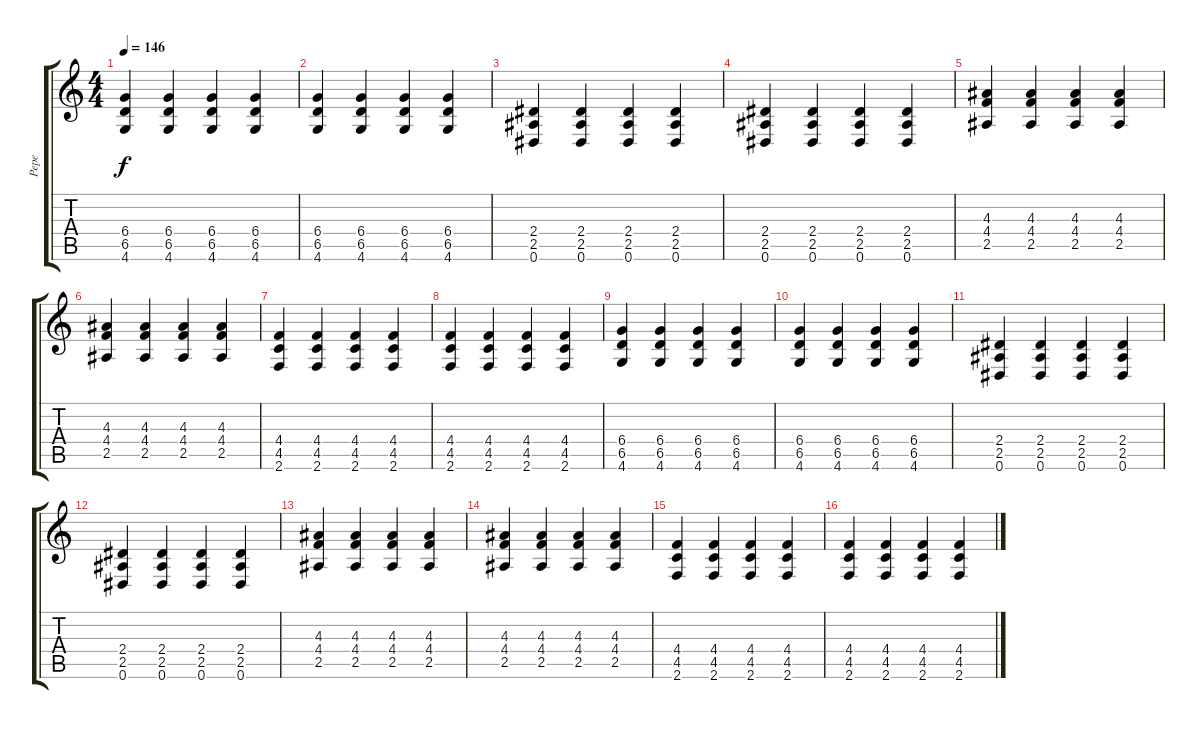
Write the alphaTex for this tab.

\track ("Pepe" "Pepe") {instrument distortionguitar}
\staff {score tabs}
\tuning (Eb4 Bb3 Gb3 Db3 Ab2 Eb2) {hide}
\ts (4 4)
\tempo 146
\clef g2
\ks c
(6.4 6.5 4.6).4{dy f} (6.4 6.5 4.6).4 (6.4 6.5 4.6).4 (6.4 6.5 4.6).4 |
(6.4 6.5 4.6).4 (6.4 6.5 4.6).4 (6.4 6.5 4.6).4 (6.4 6.5 4.6).4 |
(2.4 2.5 0.6).4 (2.4 2.5 0.6).4 (2.4 2.5 0.6).4 (2.4 2.5 0.6).4 |
(2.4 2.5 0.6).4 (2.4 2.5 0.6).4 (2.4 2.5 0.6).4 (2.4 2.5 0.6).4 |
(4.3 4.4 2.5).4 (4.3 4.4 2.5).4 (4.3 4.4 2.5).4 (4.3 4.4 2.5).4 |
(4.3 4.4 2.5).4 (4.3 4.4 2.5).4 (4.3 4.4 2.5).4 (4.3 4.4 2.5).4 |
(4.4 4.5 2.6).4 (4.4 4.5 2.6).4 (4.4 4.5 2.6).4 (4.4 4.5 2.6).4 |
(4.4 4.5 2.6).4 (4.4 4.5 2.6).4 (4.4 4.5 2.6).4 (4.4 4.5 2.6).4 |
(6.4 6.5 4.6).4 (6.4 6.5 4.6).4 (6.4 6.5 4.6).4 (6.4 6.5 4.6).4 |
(6.4 6.5 4.6).4 (6.4 6.5 4.6).4 (6.4 6.5 4.6).4 (6.4 6.5 4.6).4 |
(2.4 2.5 0.6).4 (2.4 2.5 0.6).4 (2.4 2.5 0.6).4 (2.4 2.5 0.6).4 |
(2.4 2.5 0.6).4 (2.4 2.5 0.6).4 (2.4 2.5 0.6).4 (2.4 2.5 0.6).4 |
(4.3 4.4 2.5).4 (4.3 4.4 2.5).4 (4.3 4.4 2.5).4 (4.3 4.4 2.5).4 |
(4.3 4.4 2.5).4 (4.3 4.4 2.5).4 (4.3 4.4 2.5).4 (4.3 4.4 2.5).4 |
(4.4 4.5 2.6).4 (4.4 4.5 2.6).4 (4.4 4.5 2.6).4 (4.4 4.5 2.6).4 |
(4.4 4.5 2.6).4 (4.4 4.5 2.6).4 (4.4 4.5 2.6).4 (4.4 4.5 2.6).4
